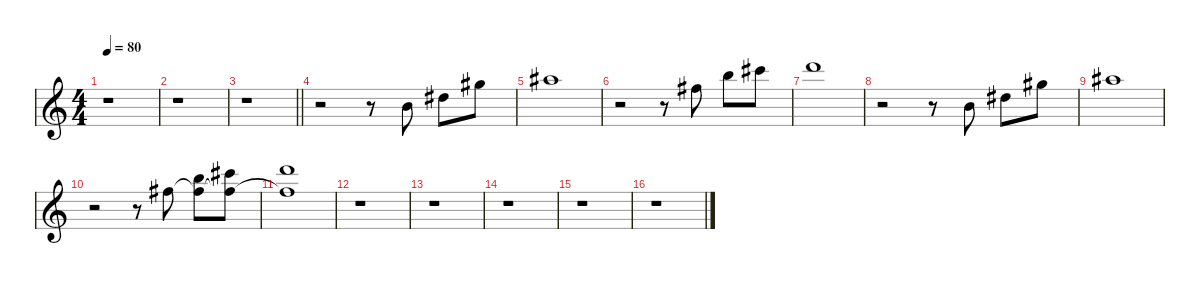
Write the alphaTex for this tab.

\defaultSystemsLayout 8
\hideDynamics
\bracketExtendMode groupsimilarinstruments
\singleTrackTrackNamePolicy hidden
\multiTrackTrackNamePolicy hidden
\firstSystemTrackNameMode fullname
\firstSystemTrackNameOrientation horizontal
\otherSystemsTrackNameOrientation horizontal
\track ("Synth-RH" "vln.") {defaultSystemsLayout 8 instrument stringensemble2}
\staff {score}
\tuning (E4 B3 G3 D3 A2 E2)
\ts (4 4)
\tempo 80
\clef g2
\ks c
r.1{dy f} |
r.1 |
\barLineRight lightlight
r.1 |
r.2{instrument electricguitarjazz} r.8 26.5.8 25.4{acc #}.8 25.3{acc #}.8 |
27.3{acc #}.1 |
r.2 r.8 23.3{acc #}.8 24.2.8 21.1{acc #}.8 |
22.1.1 |
r.2 r.8 26.5.8 25.4{acc #}.8 25.3{acc #}.8 |
27.3{acc #}.1 |
r.2 r.8 23.3{acc #}.8 (24.2 23.3{t acc #}).8 (21.1{acc #} 23.3{t acc #}).8 |
(22.1 23.3{t acc #}).1 |
r.1 |
r.1 |
r.1 |
r.1 |
r.1
